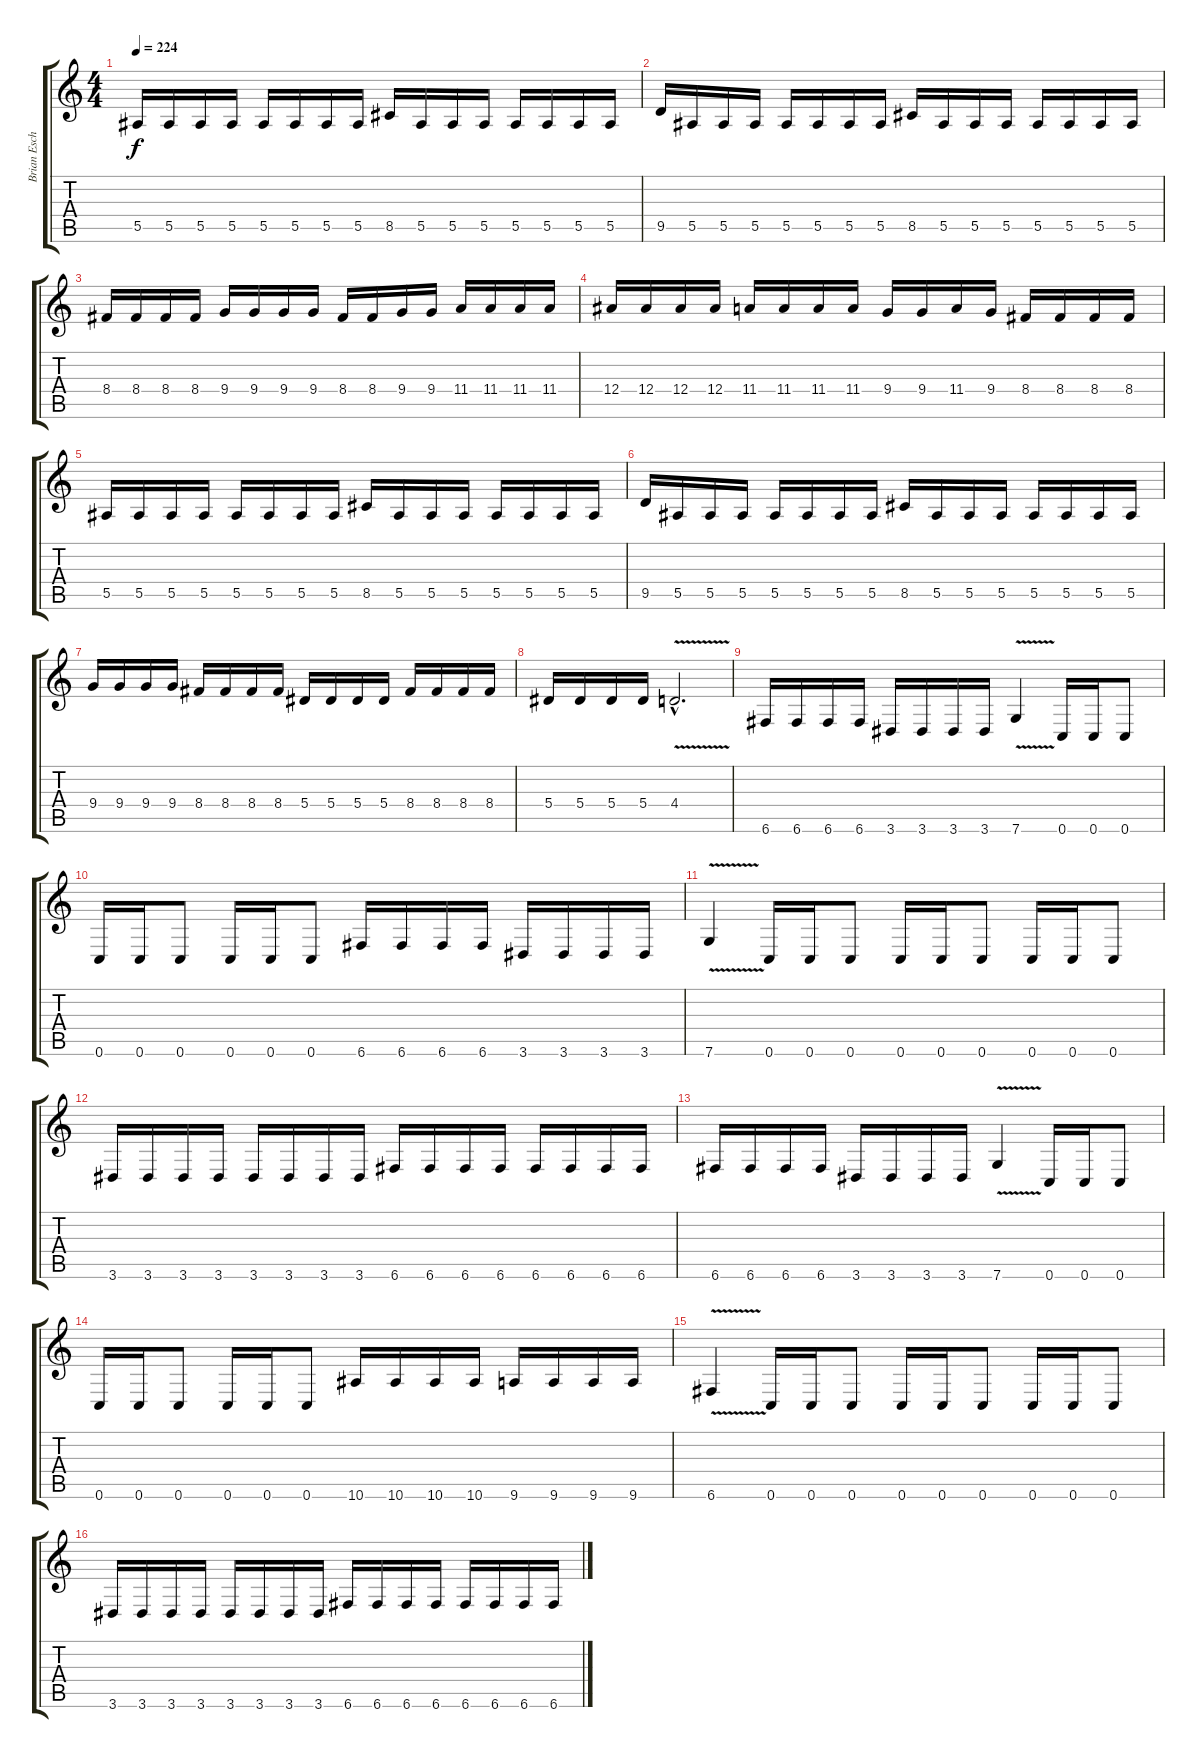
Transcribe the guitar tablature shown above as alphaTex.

\track ("Brian Eschbach (Lead)" "Brian Esch") {instrument distortionguitar}
\staff {score tabs}
\tuning (C4 G3 Eb3 Bb2 F2 C2) {hide}
\ts (4 4)
\tempo 224
\clef g2
\ks c
5.5.16{dy f} 5.5.16 5.5.16 5.5.16 5.5.16 5.5.16 5.5.16 5.5.16 8.5.16 5.5.16 5.5.16 5.5.16 5.5.16 5.5.16 5.5.16 5.5.16 |
9.5.16 5.5.16 5.5.16 5.5.16 5.5.16 5.5.16 5.5.16 5.5.16 8.5.16 5.5.16 5.5.16 5.5.16 5.5.16 5.5.16 5.5.16 5.5.16 |
8.4.16 8.4.16 8.4.16 8.4.16 9.4.16 9.4.16 9.4.16 9.4.16 8.4.16 8.4.16 9.4.16 9.4.16 11.4.16 11.4.16 11.4.16 11.4.16 |
12.4.16 12.4.16 12.4.16 12.4.16 11.4.16 11.4.16 11.4.16 11.4.16 9.4.16 9.4.16 11.4.16 9.4.16 8.4.16 8.4.16 8.4.16 8.4.16 |
5.5.16 5.5.16 5.5.16 5.5.16 5.5.16 5.5.16 5.5.16 5.5.16 8.5.16 5.5.16 5.5.16 5.5.16 5.5.16 5.5.16 5.5.16 5.5.16 |
9.5.16 5.5.16 5.5.16 5.5.16 5.5.16 5.5.16 5.5.16 5.5.16 8.5.16 5.5.16 5.5.16 5.5.16 5.5.16 5.5.16 5.5.16 5.5.16 |
9.4.16 9.4.16 9.4.16 9.4.16 8.4.16 8.4.16 8.4.16 8.4.16 5.4.16 5.4.16 5.4.16 5.4.16 8.4.16 8.4.16 8.4.16 8.4.16 |
5.4.16 5.4.16 5.4.16 5.4.16 4.4{v hac}.2{d} |
6.6.16 6.6.16 6.6.16 6.6.16 3.6.16 3.6.16 3.6.16 3.6.16 7.6{v}.4 0.6.16 0.6.16 0.6.8 |
0.6.16 0.6.16 0.6.8 0.6.16 0.6.16 0.6.8 6.6.16 6.6.16 6.6.16 6.6.16 3.6.16 3.6.16 3.6.16 3.6.16 |
7.6{v}.4 0.6.16 0.6.16 0.6.8 0.6.16 0.6.16 0.6.8 0.6.16 0.6.16 0.6.8 |
3.6.16 3.6.16 3.6.16 3.6.16 3.6.16 3.6.16 3.6.16 3.6.16 6.6.16 6.6.16 6.6.16 6.6.16 6.6.16 6.6.16 6.6.16 6.6.16 |
6.6.16 6.6.16 6.6.16 6.6.16 3.6.16 3.6.16 3.6.16 3.6.16 7.6{v}.4 0.6.16 0.6.16 0.6.8 |
0.6.16 0.6.16 0.6.8 0.6.16 0.6.16 0.6.8 10.6.16 10.6.16 10.6.16 10.6.16 9.6.16 9.6.16 9.6.16 9.6.16 |
6.6{v}.4 0.6.16 0.6.16 0.6.8 0.6.16 0.6.16 0.6.8 0.6.16 0.6.16 0.6.8 |
3.6.16 3.6.16 3.6.16 3.6.16 3.6.16 3.6.16 3.6.16 3.6.16 6.6.16 6.6.16 6.6.16 6.6.16 6.6.16 6.6.16 6.6.16 6.6.16
